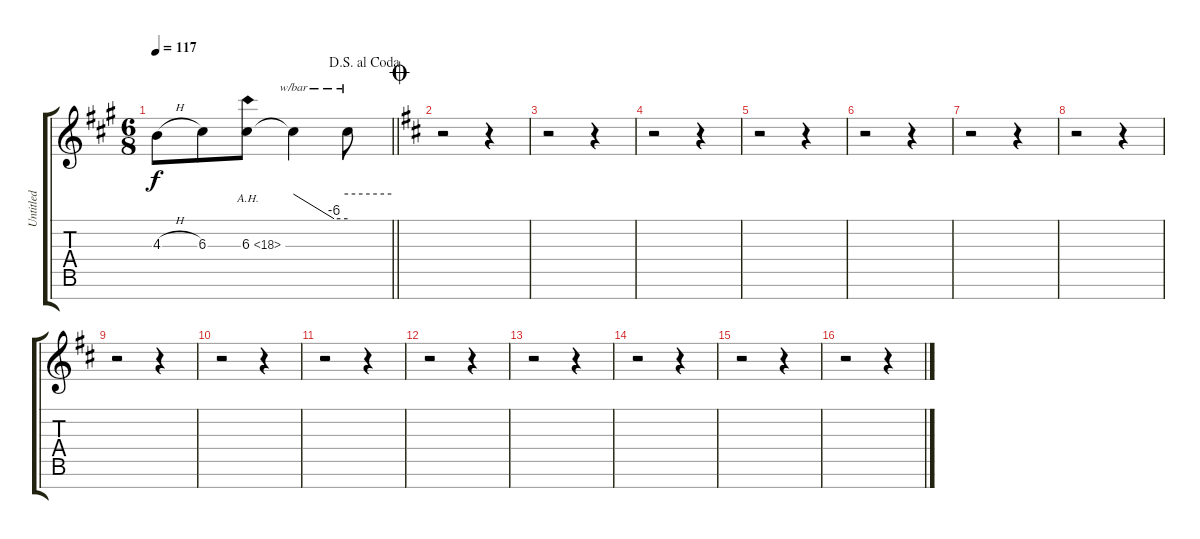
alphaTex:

\track ("Untitled" "Untitled") {instrument distortionguitar}
\staff {score tabs}
\tuning (E4 B3 G3 D3 A2 E2 B1) {hide}
\ts (6 8)
\jump dalsegnoalcoda
\tempo 117
\clef g2
\barLineRight lightlight
\ks a
4.3{h}.8{dy f} 6.3.8 6.3{ah 12}.8 6.3{t}.4{tbe (custom default 0 0 45 -24 60 -24)} 6.3{t}.8{tbe (hold default 0 0 60 0)} |
\jump coda
\ks d
r.2 r.4 |
r.2 r.4 |
r.2 r.4 |
r.2 r.4 |
r.2 r.4 |
r.2 r.4 |
r.2 r.4 |
r.2 r.4 |
r.2 r.4 |
r.2 r.4 |
r.2 r.4 |
r.2 r.4 |
r.2 r.4 |
r.2 r.4 |
r.2 r.4
